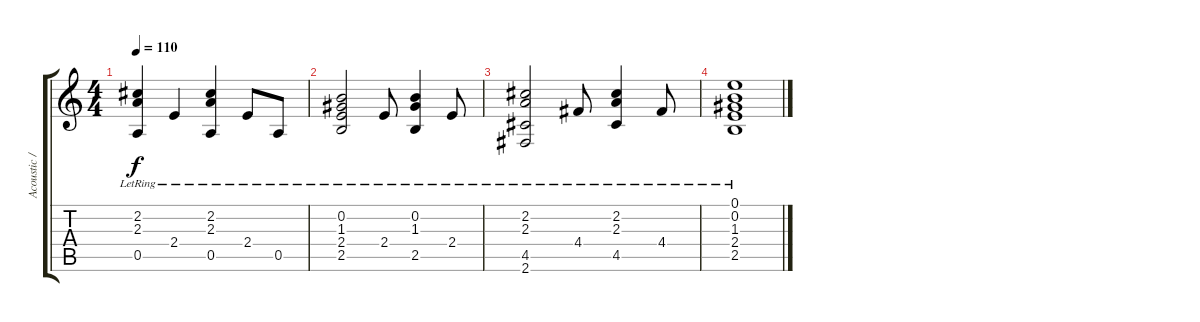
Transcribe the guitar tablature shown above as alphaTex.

\track ("Acoustic / Piano" "Acoustic /") {instrument electricguitarclean}
\staff {score tabs}
\tuning (E4 B3 G3 D3 A2 E2) {hide}
\ts (4 4)
\tempo 110
\clef g2
\ks c
(2.2{lr} 2.3 0.5{lr}).4{dy f} 2.4{lr}.4 (2.2{lr} 2.3{lr} 0.5{lr}).4 2.4{lr}.8 0.5{lr}.8 |
(0.2{lr} 1.3{lr} 2.4 2.5{lr}).2 2.4{lr}.8 (0.2{lr} 1.3{lr} 2.5{lr}).4 2.4{lr}.8 |
(2.2{lr} 2.3{lr} 4.5{lr} 2.6).2 4.4{lr}.8 (2.2{lr} 2.3{lr} 4.5{lr}).4 4.4{lr}.8 |
(0.1 0.2 1.3{lr} 2.4 2.5).1
